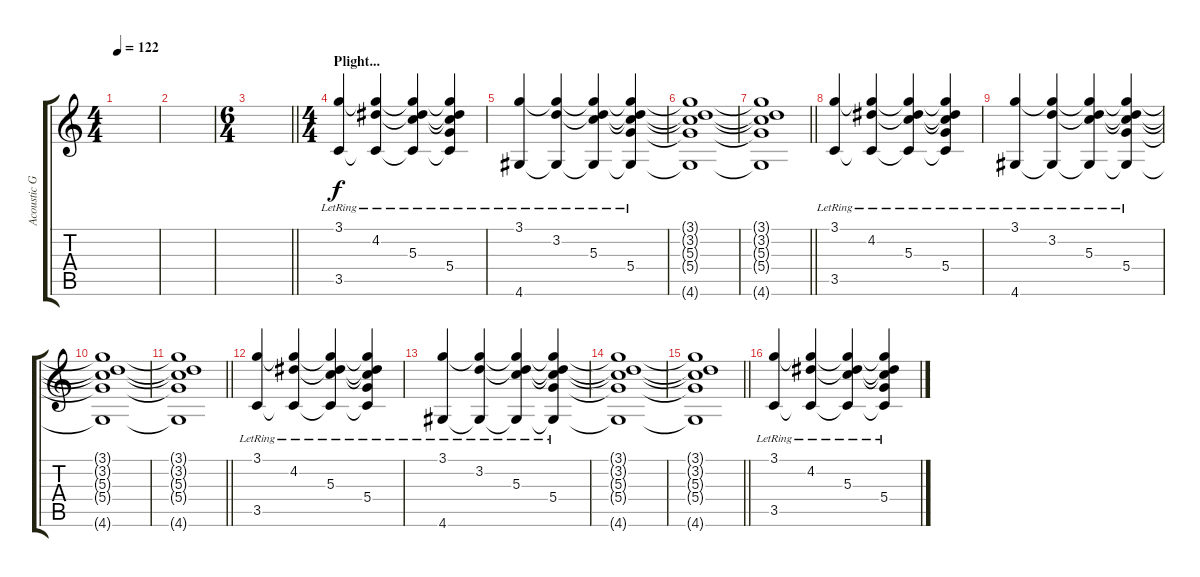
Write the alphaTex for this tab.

\track ("Acoustic Guitar" "Acoustic G") {instrument acousticguitarnylon}
\staff {score tabs}
\tuning (E4 B3 G3 D3 A2 E2) {hide}
\ts (4 4)
\section ("" "")
\tempo 122
\clef g2
\ks c
|
|
\ts (6 4)
\barLineRight lightlight
|
\ts (4 4)
\section ("" "Plight...")
(3.1{lr} 3.5{lr}).4{instrument acousticguitarnylon} (3.1{t} 4.2{lr} 3.5{t}).4 (3.1{t} 4.2{t} 5.3{lr} 3.5{t}).4 (3.1{t} 4.2{t} 5.3{t} 5.4{lr} 3.5{t}).4 |
(3.1{lr} 4.6).4 (3.1{t} 3.2{lr} 4.6{t}).4 (3.1{t} 3.2{t} 5.3{lr} 4.6{t}).4 (3.1{t} 3.2{t} 5.3{t} 5.4{lr} 4.6{t}).4 |
(3.1{t} 3.2{t} 5.3{t} 5.4{t} 4.6{t}).1 |
\barLineRight lightlight
(3.1{t} 3.2{t} 5.3{t} 5.4{t} 4.6{t}).1 |
\section ("" "")
(3.1{lr} 3.5{lr}).4 (3.1{t} 4.2{lr} 3.5{t}).4 (3.1{t} 4.2{t} 5.3{lr} 3.5{t}).4 (3.1{t} 4.2{t} 5.3{t} 5.4{lr} 3.5{t}).4 |
(3.1{lr} 4.6).4 (3.1{t} 3.2{lr} 4.6{t}).4 (3.1{t} 3.2{t} 5.3{lr} 4.6{t}).4 (3.1{t} 3.2{t} 5.3{t} 5.4{lr} 4.6{t}).4 |
(3.1{t} 3.2{t} 5.3{t} 5.4{t} 4.6{t}).1 |
\barLineRight lightlight
(3.1{t} 3.2{t} 5.3{t} 5.4{t} 4.6{t}).1 |
\section ("" "")
(3.1{lr} 3.5{lr}).4 (3.1{t} 4.2{lr} 3.5{t}).4 (3.1{t} 4.2{t} 5.3{lr} 3.5{t}).4 (3.1{t} 4.2{t} 5.3{t} 5.4{lr} 3.5{t}).4 |
(3.1{lr} 4.6).4 (3.1{t} 3.2{lr} 4.6{t}).4 (3.1{t} 3.2{t} 5.3{lr} 4.6{t}).4 (3.1{t} 3.2{t} 5.3{t} 5.4{lr} 4.6{t}).4 |
(3.1{t} 3.2{t} 5.3{t} 5.4{t} 4.6{t}).1 |
\barLineRight lightlight
(3.1{t} 3.2{t} 5.3{t} 5.4{t} 4.6{t}).1 |
\section ("" "")
(3.1{lr} 3.5{lr}).4 (3.1{t} 4.2{lr} 3.5{t}).4 (3.1{t} 4.2{t} 5.3{lr} 3.5{t}).4 (3.1{t} 4.2{t} 5.3{t} 5.4{lr} 3.5{t}).4
